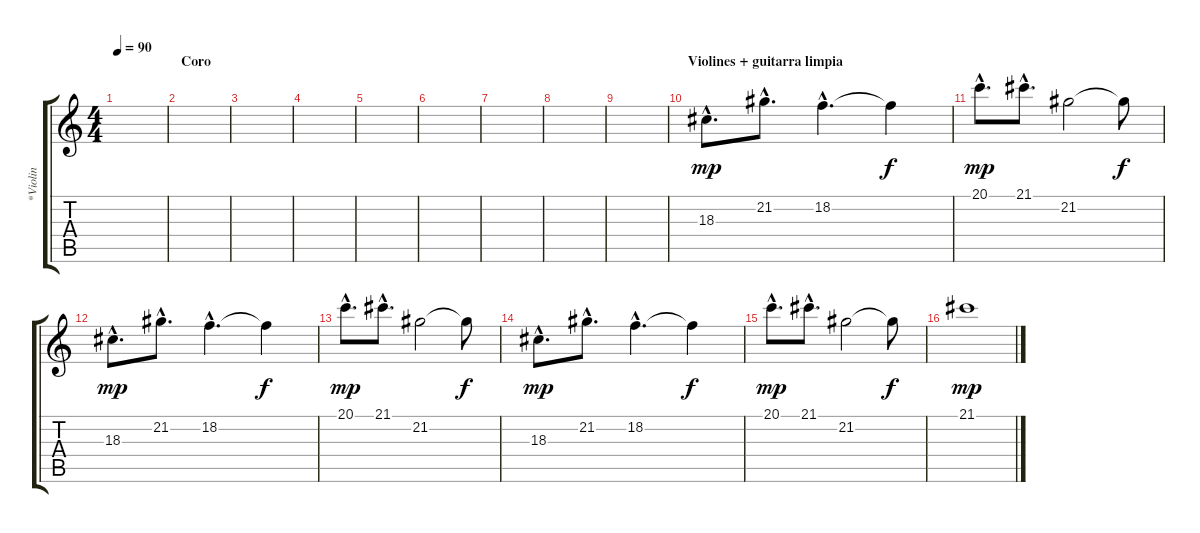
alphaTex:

\track ("*Violin" "*Violin") {instrument violin}
\staff {score tabs}
\tuning (E4 B3 G3 D3 A2 E2) {hide}
\ts (4 4)
\tempo 90
\clef g2
\ks c
|
\section ("" "Coro")
|
|
|
|
|
|
|
|
\section ("" "Violines + guitarra limpia")
18.3{hac}.8{d dy mp} 21.2{hac}.8{d} 18.2{hac}.4{d} 18.2{t}.4{dy f} |
20.1{hac}.8{d dy mp} 21.1{hac}.8{d} 21.2.2 21.2{t}.8{dy f} |
18.3{hac}.8{d dy mp} 21.2{hac}.8{d} 18.2{hac}.4{d} 18.2{t}.4{dy f} |
20.1{hac}.8{d dy mp} 21.1{hac}.8{d} 21.2.2 21.2{t}.8{dy f} |
18.3{hac}.8{d dy mp} 21.2{hac}.8{d} 18.2{hac}.4{d} 18.2{t}.4{dy f} |
20.1{hac}.8{d dy mp} 21.1{hac}.8{d} 21.2.2 21.2{t}.8{dy f} |
21.1.1{dy mp}
